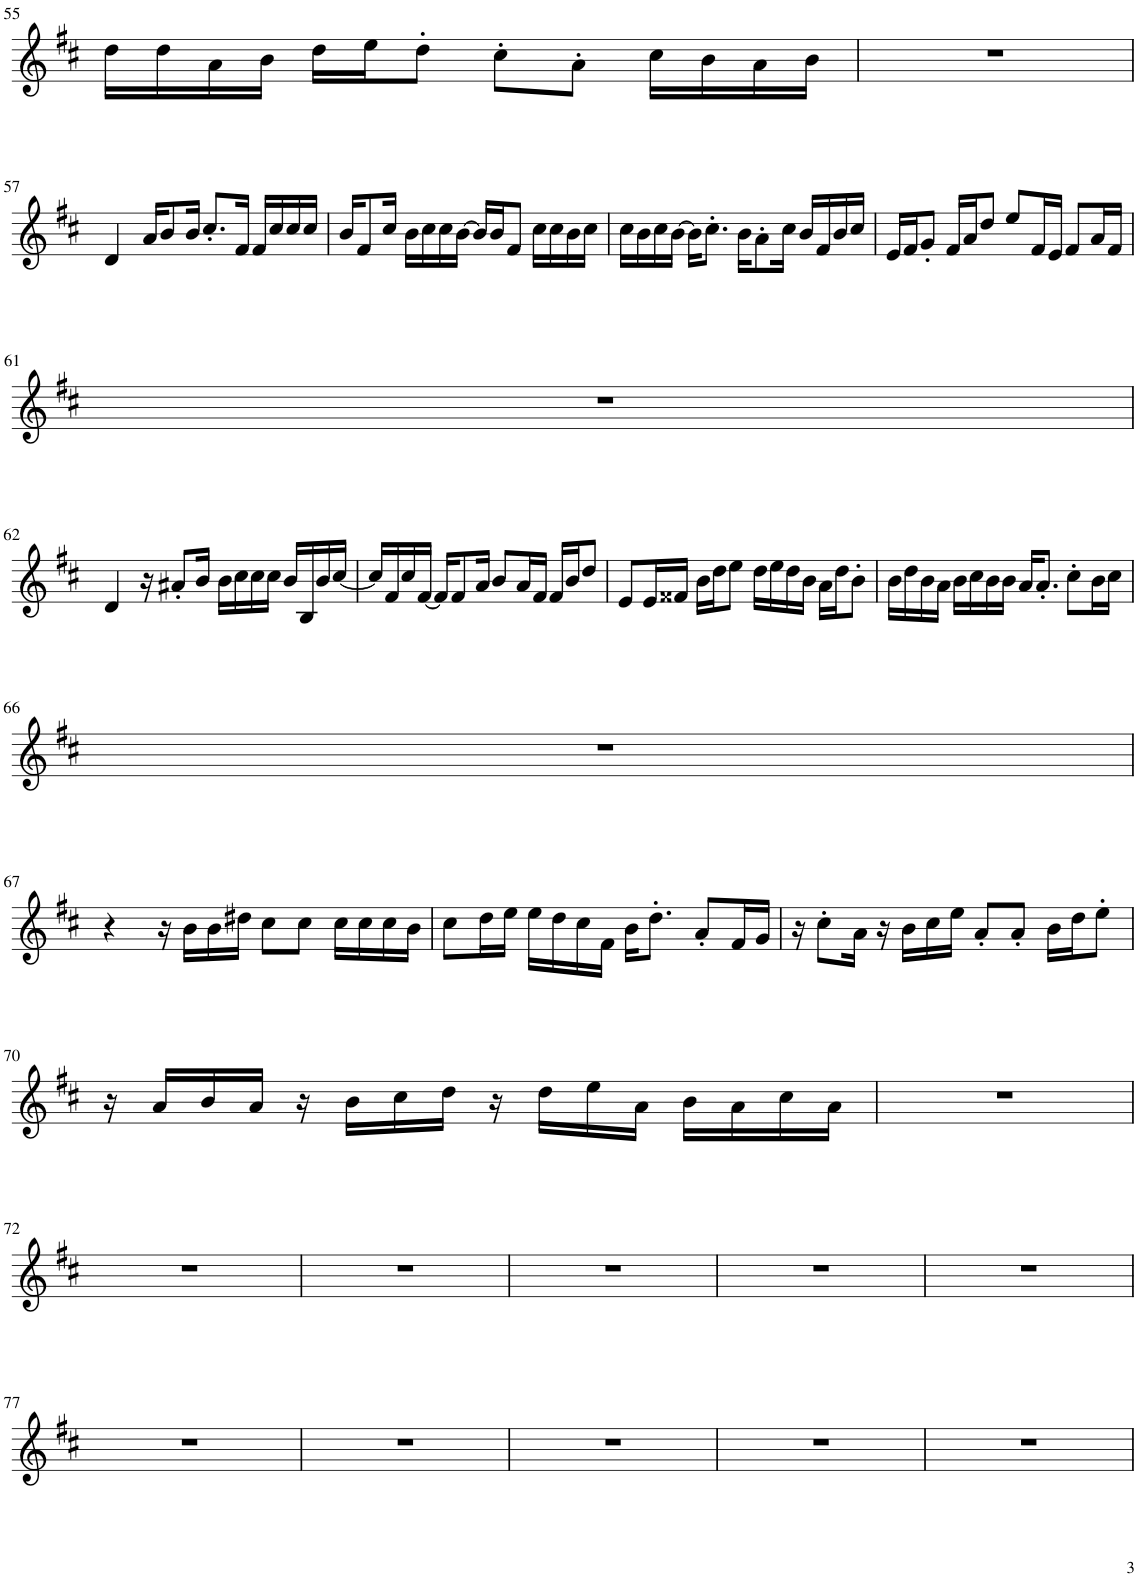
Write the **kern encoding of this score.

**kern
*part1
*staff1
*I"Piano
*I'Pno.
!!LO:PB:g=z
*clefG2
*k[f#c#]
*M4/4
=55
16dd\LL
16dd\
16a\
16b\JJ
16dd\LL
16ee\J
8dd'\J
8cc#'\L
8a'\J
16cc#\LL
16b\
16a\
16b\JJ
=56
1r
!!LO:LB:g=z
=57
4d/
16a/KL
8b/
16b/Jk
8.cc#'/L
16f#/Jk
16f#/LL
16cc#/
16cc#/
16cc#/JJ
=58
16b/KL
8f#/
16cc#/Jk
16b\LL
16cc#\
16cc#\
[16b\JJ
16b/LL]
16b/J
8f#/J
16cc#\LL
16cc#\
16b\
16cc#\JJ
=59
16cc#\LL
16b\
16cc#\
[16b\JJ
16b\KL]
8.cc#'\J
16b\KL
8a'\
16cc#\Jk
16b/LL
16f#/
16b/
16cc#/JJ
=60
16e/LL
16f#/J
8g'/J
16f#/LL
16a/J
8dd/J
8ee/L
16f#/L
16e/JJ
8f#/L
16a/L
16f#/JJ
!!LO:LB:g=z
=61
1r
!!LO:LB:g=z
=62
4d/
16r
8a#X'/L
16b/Jk
16b\LL
16cc#\
16cc#\
16cc#\JJ
16b/LL
16B/
16b/
[16cc#/JJ
=63
16cc#/LL]
16f#/
16cc#/
[16f#/JJ
16f#/KL]
8f#/
16a/Jk
8b/L
16a/L
16f#/JJ
16f#/LL
16b/J
8dd/J
=64
8e/L
16e/L
16f##X/JJ
16b\LL
16dd\J
8ee\J
16dd\LL
16ee\
16dd\
16b\JJ
16a\LL
16dd\J
8b'\J
=65
16b\LL
16dd\
16b\
16a\JJ
16b\LL
16cc#\
16b\
16b\JJ
16a/KL
8.a'/J
8cc#'\L
16b\L
16cc#\JJ
!!LO:LB:g=z
=66
1r
!!LO:LB:g=z
=67
4r
16r
16b\LL
16b\
16dd#X\JJ
8cc#\L
8cc#\J
16cc#\LL
16cc#\
16cc#\
16b\JJ
=68
8cc#\L
16dd\L
16ee\JJ
16ee\LL
16dd\
16cc#\
16f#\JJ
16b\KL
8.dd'\J
8a'/L
16f#/L
16g/JJ
=69
16r
8cc#'\L
16a\Jk
16r
16b\LL
16cc#\
16ee\JJ
8a'/L
8a'/J
16b\LL
16dd\J
8ee'\J
!!LO:LB:g=z
=70
16r
16a/LL
16b/
16a/JJ
16r
16b\LL
16cc#\
16dd\JJ
16r
16dd\LL
16ee\
16a\JJ
16b\LL
16a\
16cc#\
16a\JJ
=71
1r
!!LO:LB:g=z
=72
1r
=73
1r
=74
1r
=75
1r
=76
1r
!!LO:LB:g=z
=77
1r
=78
1r
=79
1r
=80
1r
=81
1r
=
*-
